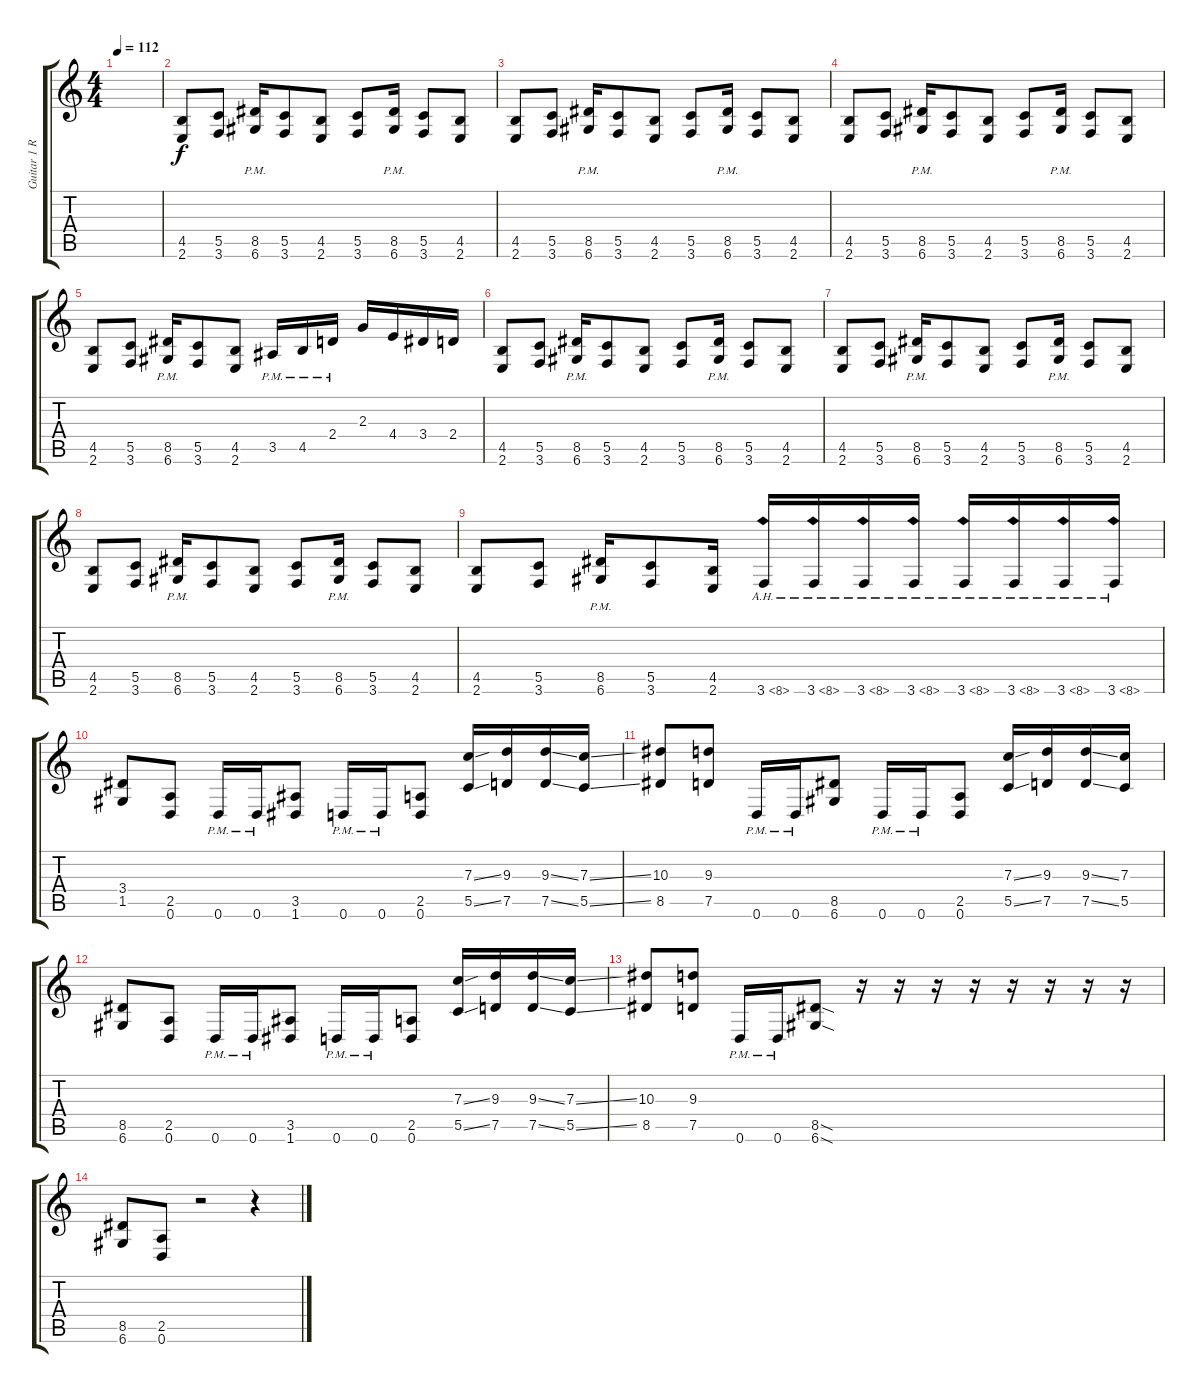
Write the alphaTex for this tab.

\track ("Guitar 1 Robert Flynn" "Guitar 1 R") {instrument distortionguitar}
\staff {score tabs}
\tuning (D4 A3 F3 C3 G2 D2) {hide}
\ts (4 4)
\tempo 112
\clef g2
\ks c
|
(4.5 2.6).8 (5.5 3.6).8 (8.5{pm} 6.6{pm}).16 (5.5 3.6).8 (4.5 2.6).8 (5.5 3.6).8 (8.5{pm} 6.6{pm}).16 (5.5 3.6).8 (4.5 2.6).8 |
(4.5 2.6).8 (5.5 3.6).8 (8.5{pm} 6.6{pm}).16 (5.5 3.6).8 (4.5 2.6).8 (5.5 3.6).8 (8.5{pm} 6.6{pm}).16 (5.5 3.6).8 (4.5 2.6).8 |
(4.5 2.6).8 (5.5 3.6).8 (8.5{pm} 6.6{pm}).16 (5.5 3.6).8 (4.5 2.6).8 (5.5 3.6).8 (8.5{pm} 6.6{pm}).16 (5.5 3.6).8 (4.5 2.6).8 |
(4.5 2.6).8 (5.5 3.6).8 (8.5{pm} 6.6{pm}).16 (5.5 3.6).8 (4.5 2.6).8 3.5{pm}.16 4.5{pm}.16 2.4{pm}.16 2.3.16 4.4.16 3.4.16 2.4.16 |
(4.5 2.6).8 (5.5 3.6).8 (8.5{pm} 6.6{pm}).16 (5.5 3.6).8 (4.5 2.6).8 (5.5 3.6).8 (8.5{pm} 6.6{pm}).16 (5.5 3.6).8 (4.5 2.6).8 |
(4.5 2.6).8 (5.5 3.6).8 (8.5{pm} 6.6{pm}).16 (5.5 3.6).8 (4.5 2.6).8 (5.5 3.6).8 (8.5{pm} 6.6{pm}).16 (5.5 3.6).8 (4.5 2.6).8 |
(4.5 2.6).8 (5.5 3.6).8 (8.5{pm} 6.6{pm}).16 (5.5 3.6).8 (4.5 2.6).8 (5.5 3.6).8 (8.5{pm} 6.6{pm}).16 (5.5 3.6).8 (4.5 2.6).8 |
(4.5 2.6).8 (5.5 3.6).8 (8.5{pm} 6.6{pm}).16 (5.5 3.6).8 (4.5 2.6).16 3.6{ah 5}.16 3.6{ah 5}.16 3.6{ah 5}.16 3.6{ah 5}.16 3.6{ah 5}.16 3.6{ah 5}.16 3.6{ah 5}.16 3.6{ah 5}.16 |
(3.4 1.5).8 (2.5 0.6).8 0.6{pm}.16 0.6{pm}.16 (3.5 1.6).8 0.6{pm}.16 0.6{pm}.16 (2.5 0.6).8 (7.3{ss} 5.5{ss}).16 (9.3 7.5).16 (9.3{ss} 7.5{ss}).16 (7.3{ss} 5.5{ss}).16 |
(10.3 8.5).8 (9.3 7.5).8 0.6{pm}.16 0.6{pm}.16 (8.5 6.6).8 0.6{pm}.16 0.6{pm}.16 (2.5 0.6).8 (7.3{ss} 5.5{ss}).16 (9.3 7.5).16 (9.3{ss} 7.5{ss}).16 (7.3 5.5).16 |
(8.5 6.6).8 (2.5 0.6).8 0.6{pm}.16 0.6{pm}.16 (3.5 1.6).8 0.6{pm}.16 0.6{pm}.16 (2.5 0.6).8 (7.3{ss} 5.5{ss}).16 (9.3 7.5).16 (9.3{ss} 7.5{ss}).16 (7.3{ss} 5.5{ss}).16 |
(10.3 8.5).8 (9.3 7.5).8 0.6{pm}.16 0.6{pm}.16 (8.5{sod} 6.6{sod}).8 r.16 r.16 r.16 r.16 r.16 r.16 r.16 r.16 |
(8.5 6.6).8 (2.5 0.6).8 r.2 r.4
